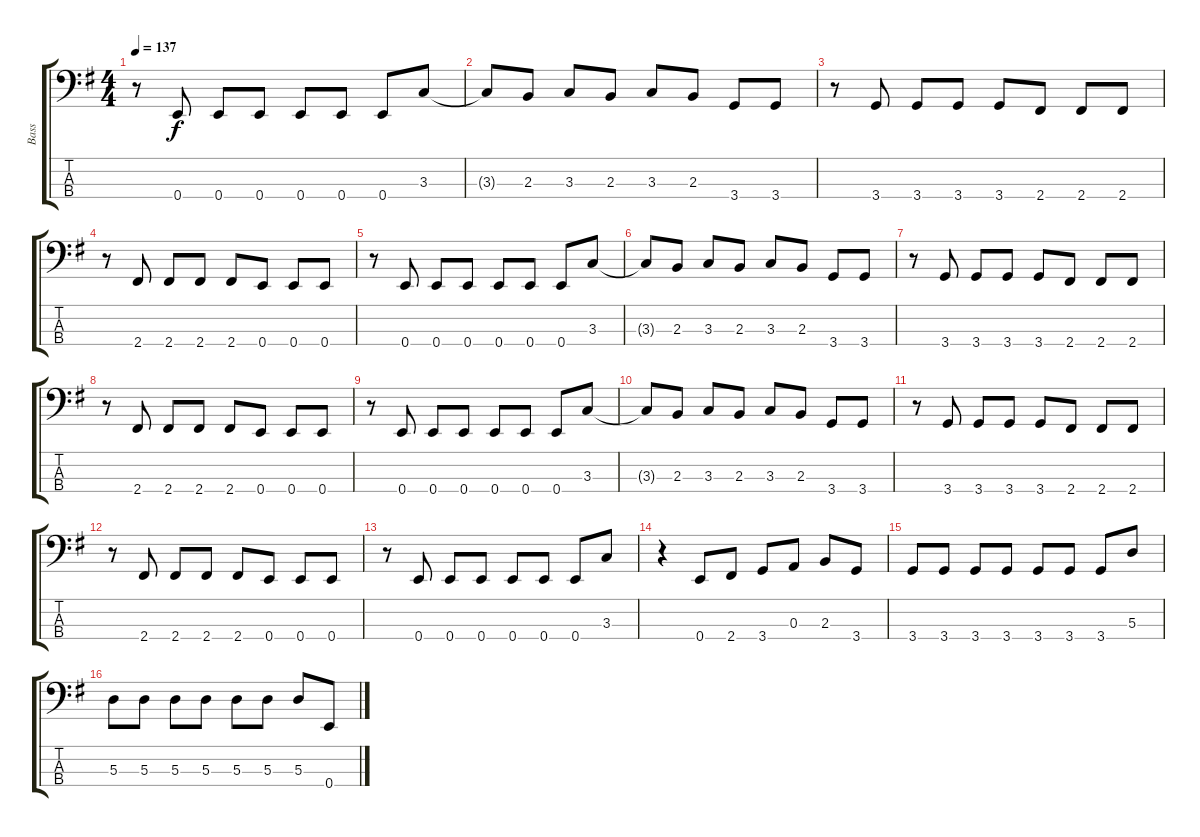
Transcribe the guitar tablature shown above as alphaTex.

\track ("Bass" "Bass") {instrument electricbassfinger}
\staff {score tabs}
\tuning (G2 D2 A1 E1) {hide}
\ts (4 4)
\tempo 137
\clef f4
\ks g
r.8{dy f} 0.4.8 0.4.8 0.4.8 0.4.8 0.4.8 0.4.8 3.3.8 |
3.3{t}.8 2.3.8 3.3.8 2.3.8 3.3.8 2.3.8 3.4.8 3.4.8 |
r.8 3.4.8 3.4.8 3.4.8 3.4.8 2.4.8 2.4.8 2.4.8 |
r.8 2.4.8 2.4.8 2.4.8 2.4.8 0.4.8 0.4.8 0.4.8 |
r.8 0.4.8 0.4.8 0.4.8 0.4.8 0.4.8 0.4.8 3.3.8 |
3.3{t}.8 2.3.8 3.3.8 2.3.8 3.3.8 2.3.8 3.4.8 3.4.8 |
r.8 3.4.8 3.4.8 3.4.8 3.4.8 2.4.8 2.4.8 2.4.8 |
r.8 2.4.8 2.4.8 2.4.8 2.4.8 0.4.8 0.4.8 0.4.8 |
r.8 0.4.8 0.4.8 0.4.8 0.4.8 0.4.8 0.4.8 3.3.8 |
3.3{t}.8 2.3.8 3.3.8 2.3.8 3.3.8 2.3.8 3.4.8 3.4.8 |
r.8 3.4.8 3.4.8 3.4.8 3.4.8 2.4.8 2.4.8 2.4.8 |
r.8 2.4.8 2.4.8 2.4.8 2.4.8 0.4.8 0.4.8 0.4.8 |
r.8 0.4.8 0.4.8 0.4.8 0.4.8 0.4.8 0.4.8 3.3.8 |
r.4 0.4.8 2.4.8 3.4.8 0.3.8 2.3.8 3.4.8 |
3.4.8 3.4.8 3.4.8 3.4.8 3.4.8 3.4.8 3.4.8 5.3.8 |
5.3.8 5.3.8 5.3.8 5.3.8 5.3.8 5.3.8 5.3.8 0.4.8
